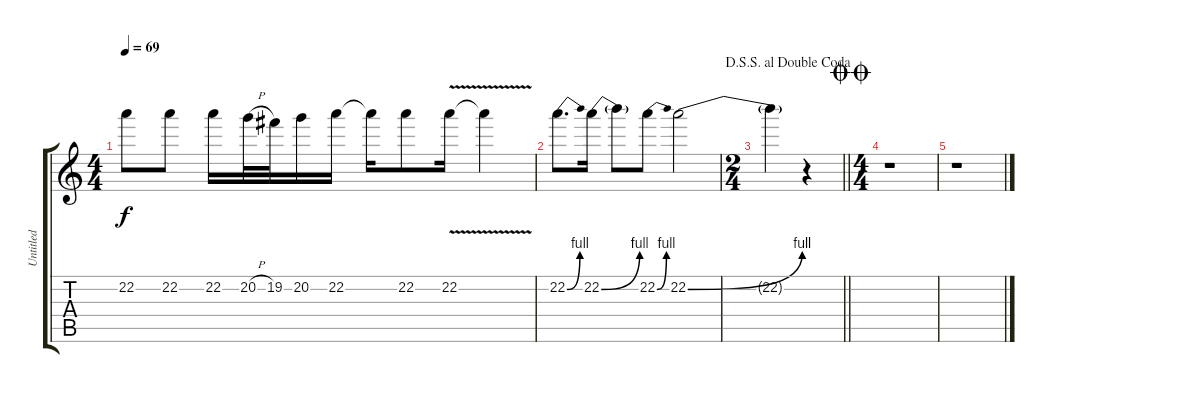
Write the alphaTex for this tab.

\track ("Untitled" "Untitled") {instrument distortionguitar}
\staff {score tabs}
\tuning (E4 B3 G3 D3 A2 E2) {hide}
\ts (4 4)
\tempo 69
\clef g2
\ks c
22.2.8{dy f} 22.2.8 22.2.16 20.2{h}.32 19.2.32 20.2.16 22.2.16 22.2{t}.16 22.2.8 22.2{v}.16 22.2{v t}.4 |
22.2{be (bend 0 0 60 4)}.8{d} 22.2{be (bend 0 0 60 4)}.16 22.2{t}.8 22.2{be (bend 0 0 60 4)}.8 22.2{be (bend 0 0 60 4)}.2 |
\ts (2 4)
\jump dalsegnosegnoaldoublecoda
\barLineRight lightlight
22.2{t}.4 r.4 |
\ts (4 4)
\jump doublecoda
r.1 |
r.1
